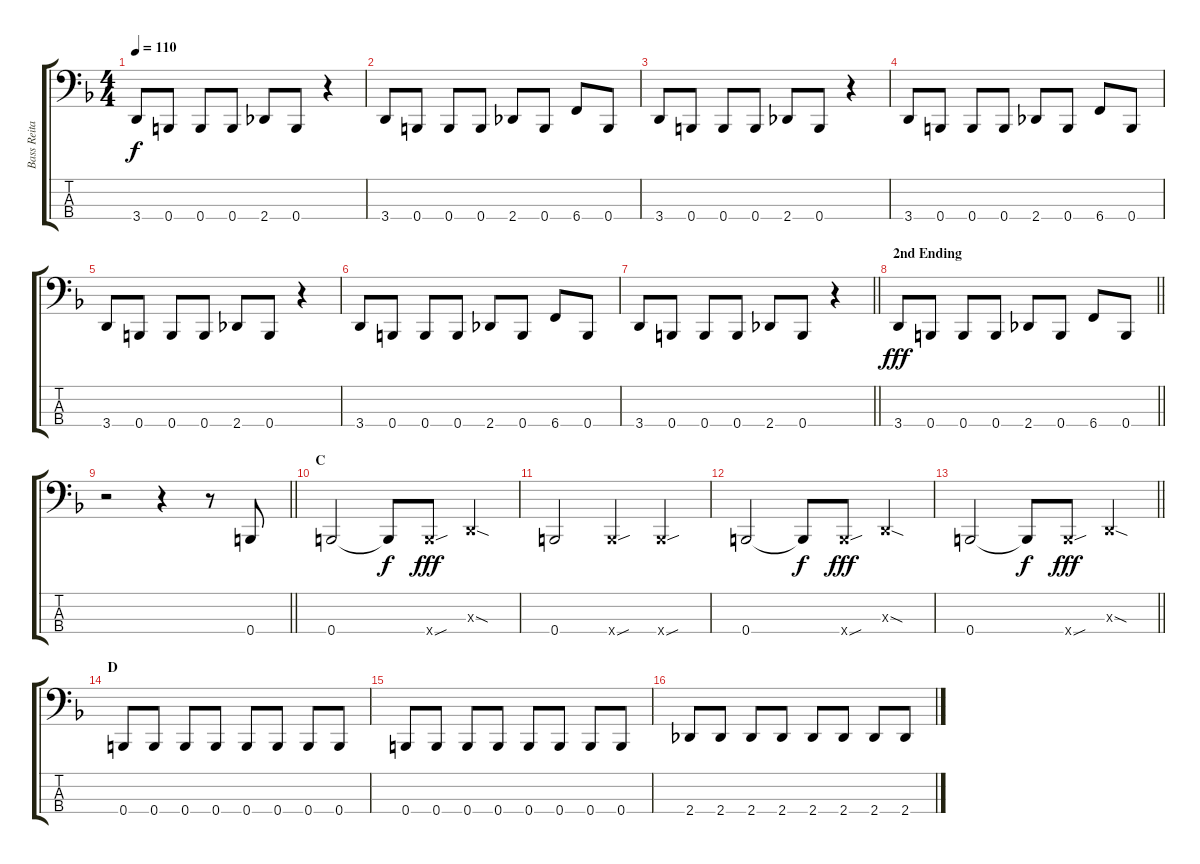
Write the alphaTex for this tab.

\track ("Bass Reita" "Bass Reita") {instrument electricbasspick}
\staff {score tabs}
\tuning (C2 G1 D1 B0) {hide}
\ts (4 4)
\tempo 110
\clef f4
\ks f
3.4.8{dy f} 0.4.8 0.4.8 0.4.8 2.4.8 0.4.8 r.4 |
3.4.8 0.4.8 0.4.8 0.4.8 2.4.8 0.4.8 6.4.8 0.4.8 |
3.4.8 0.4.8 0.4.8 0.4.8 2.4.8 0.4.8 r.4 |
3.4.8 0.4.8 0.4.8 0.4.8 2.4.8 0.4.8 6.4.8 0.4.8 |
3.4.8 0.4.8 0.4.8 0.4.8 2.4.8 0.4.8 r.4 |
3.4.8 0.4.8 0.4.8 0.4.8 2.4.8 0.4.8 6.4.8 0.4.8 |
\barLineRight lightlight
3.4.8 0.4.8 0.4.8 0.4.8 2.4.8 0.4.8 r.4 |
\section ("" "2nd Ending")
\barLineRight lightlight
3.4.8{dy fff} 0.4.8 0.4.8 0.4.8 2.4.8 0.4.8 6.4.8 0.4.8 |
\barLineRight lightlight
r.2 r.4 r.8 0.4.8 |
\section ("" "C")
0.4.2 0.4{t}.8{dy f} 0.4{sou x}.8{dy fff} 0.3{sod x}.4 |
0.4.2 0.4{sou x}.4 0.4{sou x}.4 |
0.4.2 0.4{t}.8{dy f} 0.4{sou x}.8{dy fff} 0.3{sod x}.4 |
\barLineRight lightlight
0.4.2 0.4{t}.8{dy f} 0.4{sou x}.8{dy fff} 0.3{sod x}.4 |
\section ("" "D")
0.4.8 0.4.8 0.4.8 0.4.8 0.4.8 0.4.8 0.4.8 0.4.8 |
0.4.8 0.4.8 0.4.8 0.4.8 0.4.8 0.4.8 0.4.8 0.4.8 |
2.4.8 2.4.8 2.4.8 2.4.8 2.4.8 2.4.8 2.4.8 2.4.8
